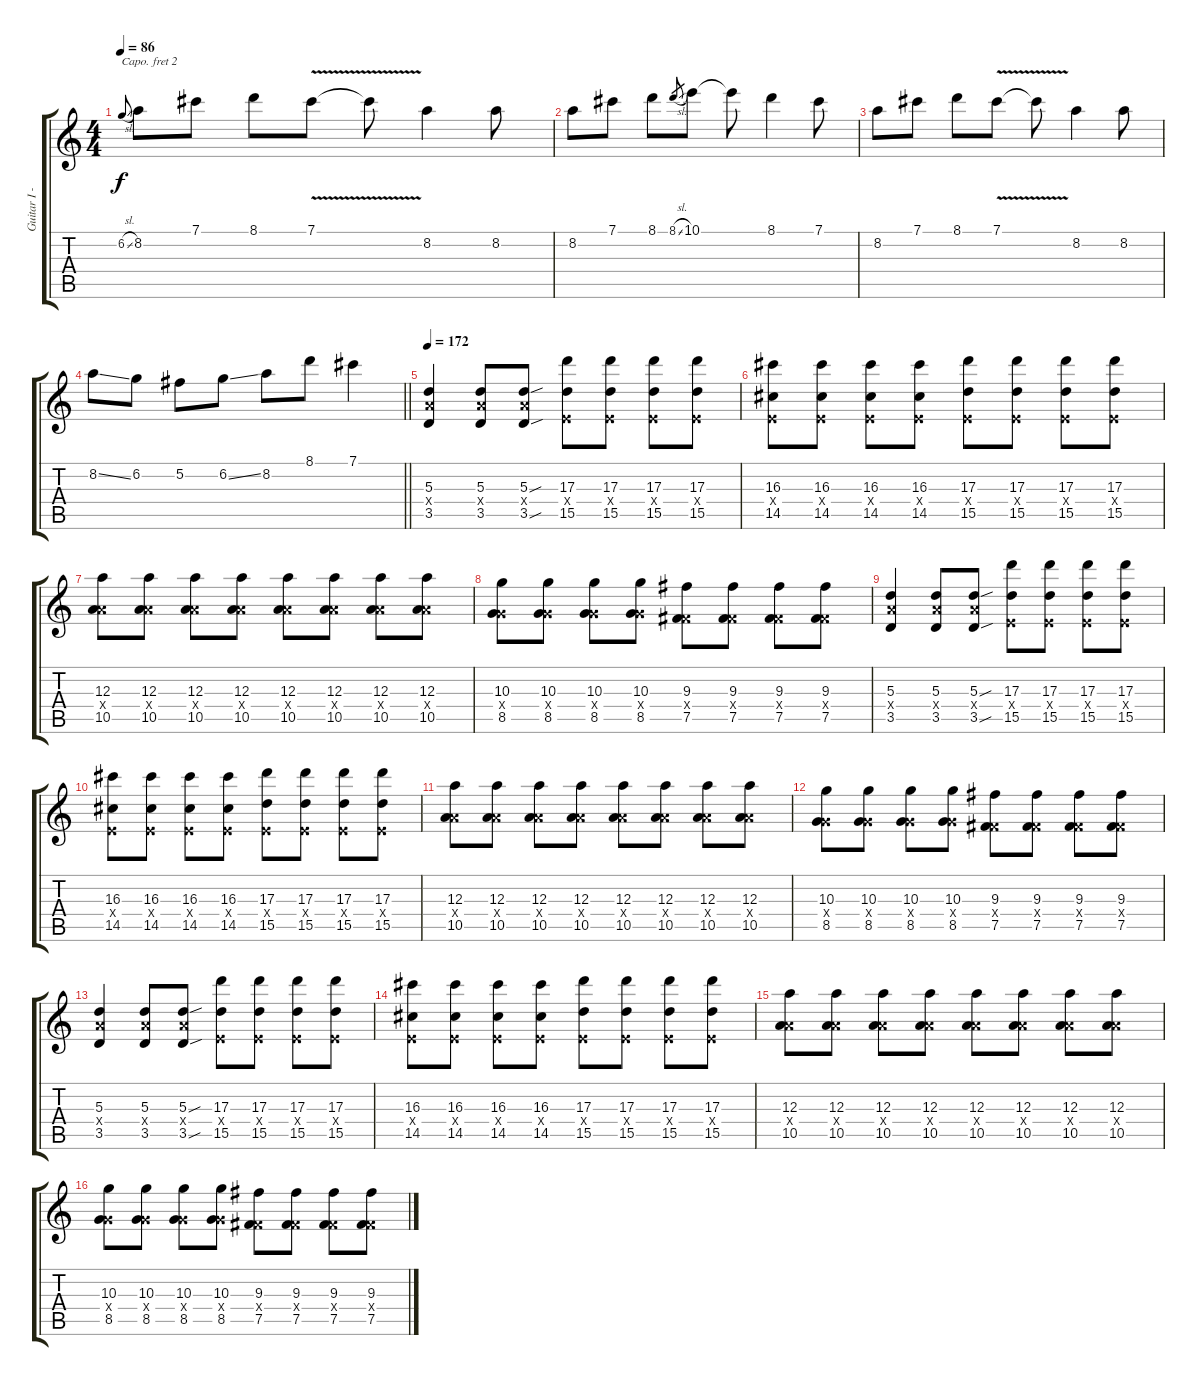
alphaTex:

\track ("Guitar I - Kita capo 2nd fret" "Guitar I -") {instrument electricguitarjazz}
\staff {score tabs}
\capo 2
\tuning (E4 B3 G3 D3 A2 E2) {hide}
\ts (4 4)
\tempo 86
\clef g2
\ks c
6.2{sl}.8{gr onbeat dy f} 8.2.8 7.1.8 8.1.8 7.1{v}.8 7.1{t}.8 8.2.4 8.2.8 |
8.2.8 7.1.8 8.1.8 8.1{sl}.8{gr} 10.1.8 10.1{t}.8 8.1.4 7.1.8 |
8.2.8 7.1.8 8.1.8 7.1{v}.8 7.1{t}.8 8.2.4 8.2.8 |
\barLineRight lightlight
8.2{ss}.8 6.2.8 5.2.8 6.2{ss}.8 8.2.8 8.1.8 7.1.4 |
\tempo 172
(5.3 5.4{x} 3.5).4 (5.3 5.4{x} 3.5).8 (5.3{sou} 5.4{x} 3.5{sou}).8 (17.3 0.4{x} 15.5).8 (17.3 0.4{x} 15.5).8 (17.3 0.4{x} 15.5).8 (17.3 0.4{x} 15.5).8 |
(16.3 0.4{x} 14.5).8 (16.3 0.4{x} 14.5).8 (16.3 0.4{x} 14.5).8 (16.3 0.4{x} 14.5).8 (17.3 0.4{x} 15.5).8 (17.3 0.4{x} 15.5).8 (17.3 0.4{x} 15.5).8 (17.3 0.4{x} 15.5).8 |
(12.3 5.4{x} 10.5).8 (12.3 5.4{x} 10.5).8 (12.3 5.4{x} 10.5).8 (12.3 5.4{x} 10.5).8 (12.3 5.4{x} 10.5).8 (12.3 5.4{x} 10.5).8 (12.3 5.4{x} 10.5).8 (12.3 5.4{x} 10.5).8 |
(10.3 3.4{x} 8.5).8 (10.3 3.4{x} 8.5).8 (10.3 3.4{x} 8.5).8 (10.3 3.4{x} 8.5).8 (9.3 2.4{x} 7.5).8 (9.3 2.4{x} 7.5).8 (9.3 2.4{x} 7.5).8 (9.3 2.4{x} 7.5).8 |
(5.3 5.4{x} 3.5).4 (5.3 5.4{x} 3.5).8 (5.3{sou} 5.4{x} 3.5{sou}).8 (17.3 0.4{x} 15.5).8 (17.3 0.4{x} 15.5).8 (17.3 0.4{x} 15.5).8 (17.3 0.4{x} 15.5).8 |
(16.3 0.4{x} 14.5).8 (16.3 0.4{x} 14.5).8 (16.3 0.4{x} 14.5).8 (16.3 0.4{x} 14.5).8 (17.3 0.4{x} 15.5).8 (17.3 0.4{x} 15.5).8 (17.3 0.4{x} 15.5).8 (17.3 0.4{x} 15.5).8 |
(12.3 5.4{x} 10.5).8 (12.3 5.4{x} 10.5).8 (12.3 5.4{x} 10.5).8 (12.3 5.4{x} 10.5).8 (12.3 5.4{x} 10.5).8 (12.3 5.4{x} 10.5).8 (12.3 5.4{x} 10.5).8 (12.3 5.4{x} 10.5).8 |
(10.3 3.4{x} 8.5).8 (10.3 3.4{x} 8.5).8 (10.3 3.4{x} 8.5).8 (10.3 3.4{x} 8.5).8 (9.3 2.4{x} 7.5).8 (9.3 2.4{x} 7.5).8 (9.3 2.4{x} 7.5).8 (9.3 2.4{x} 7.5).8 |
(5.3 5.4{x} 3.5).4 (5.3 5.4{x} 3.5).8 (5.3{sou} 5.4{x} 3.5{sou}).8 (17.3 0.4{x} 15.5).8 (17.3 0.4{x} 15.5).8 (17.3 0.4{x} 15.5).8 (17.3 0.4{x} 15.5).8 |
(16.3 0.4{x} 14.5).8 (16.3 0.4{x} 14.5).8 (16.3 0.4{x} 14.5).8 (16.3 0.4{x} 14.5).8 (17.3 0.4{x} 15.5).8 (17.3 0.4{x} 15.5).8 (17.3 0.4{x} 15.5).8 (17.3 0.4{x} 15.5).8 |
(12.3 5.4{x} 10.5).8 (12.3 5.4{x} 10.5).8 (12.3 5.4{x} 10.5).8 (12.3 5.4{x} 10.5).8 (12.3 5.4{x} 10.5).8 (12.3 5.4{x} 10.5).8 (12.3 5.4{x} 10.5).8 (12.3 5.4{x} 10.5).8 |
(10.3 3.4{x} 8.5).8 (10.3 3.4{x} 8.5).8 (10.3 3.4{x} 8.5).8 (10.3 3.4{x} 8.5).8 (9.3 2.4{x} 7.5).8 (9.3 2.4{x} 7.5).8 (9.3 2.4{x} 7.5).8 (9.3 2.4{x} 7.5).8
